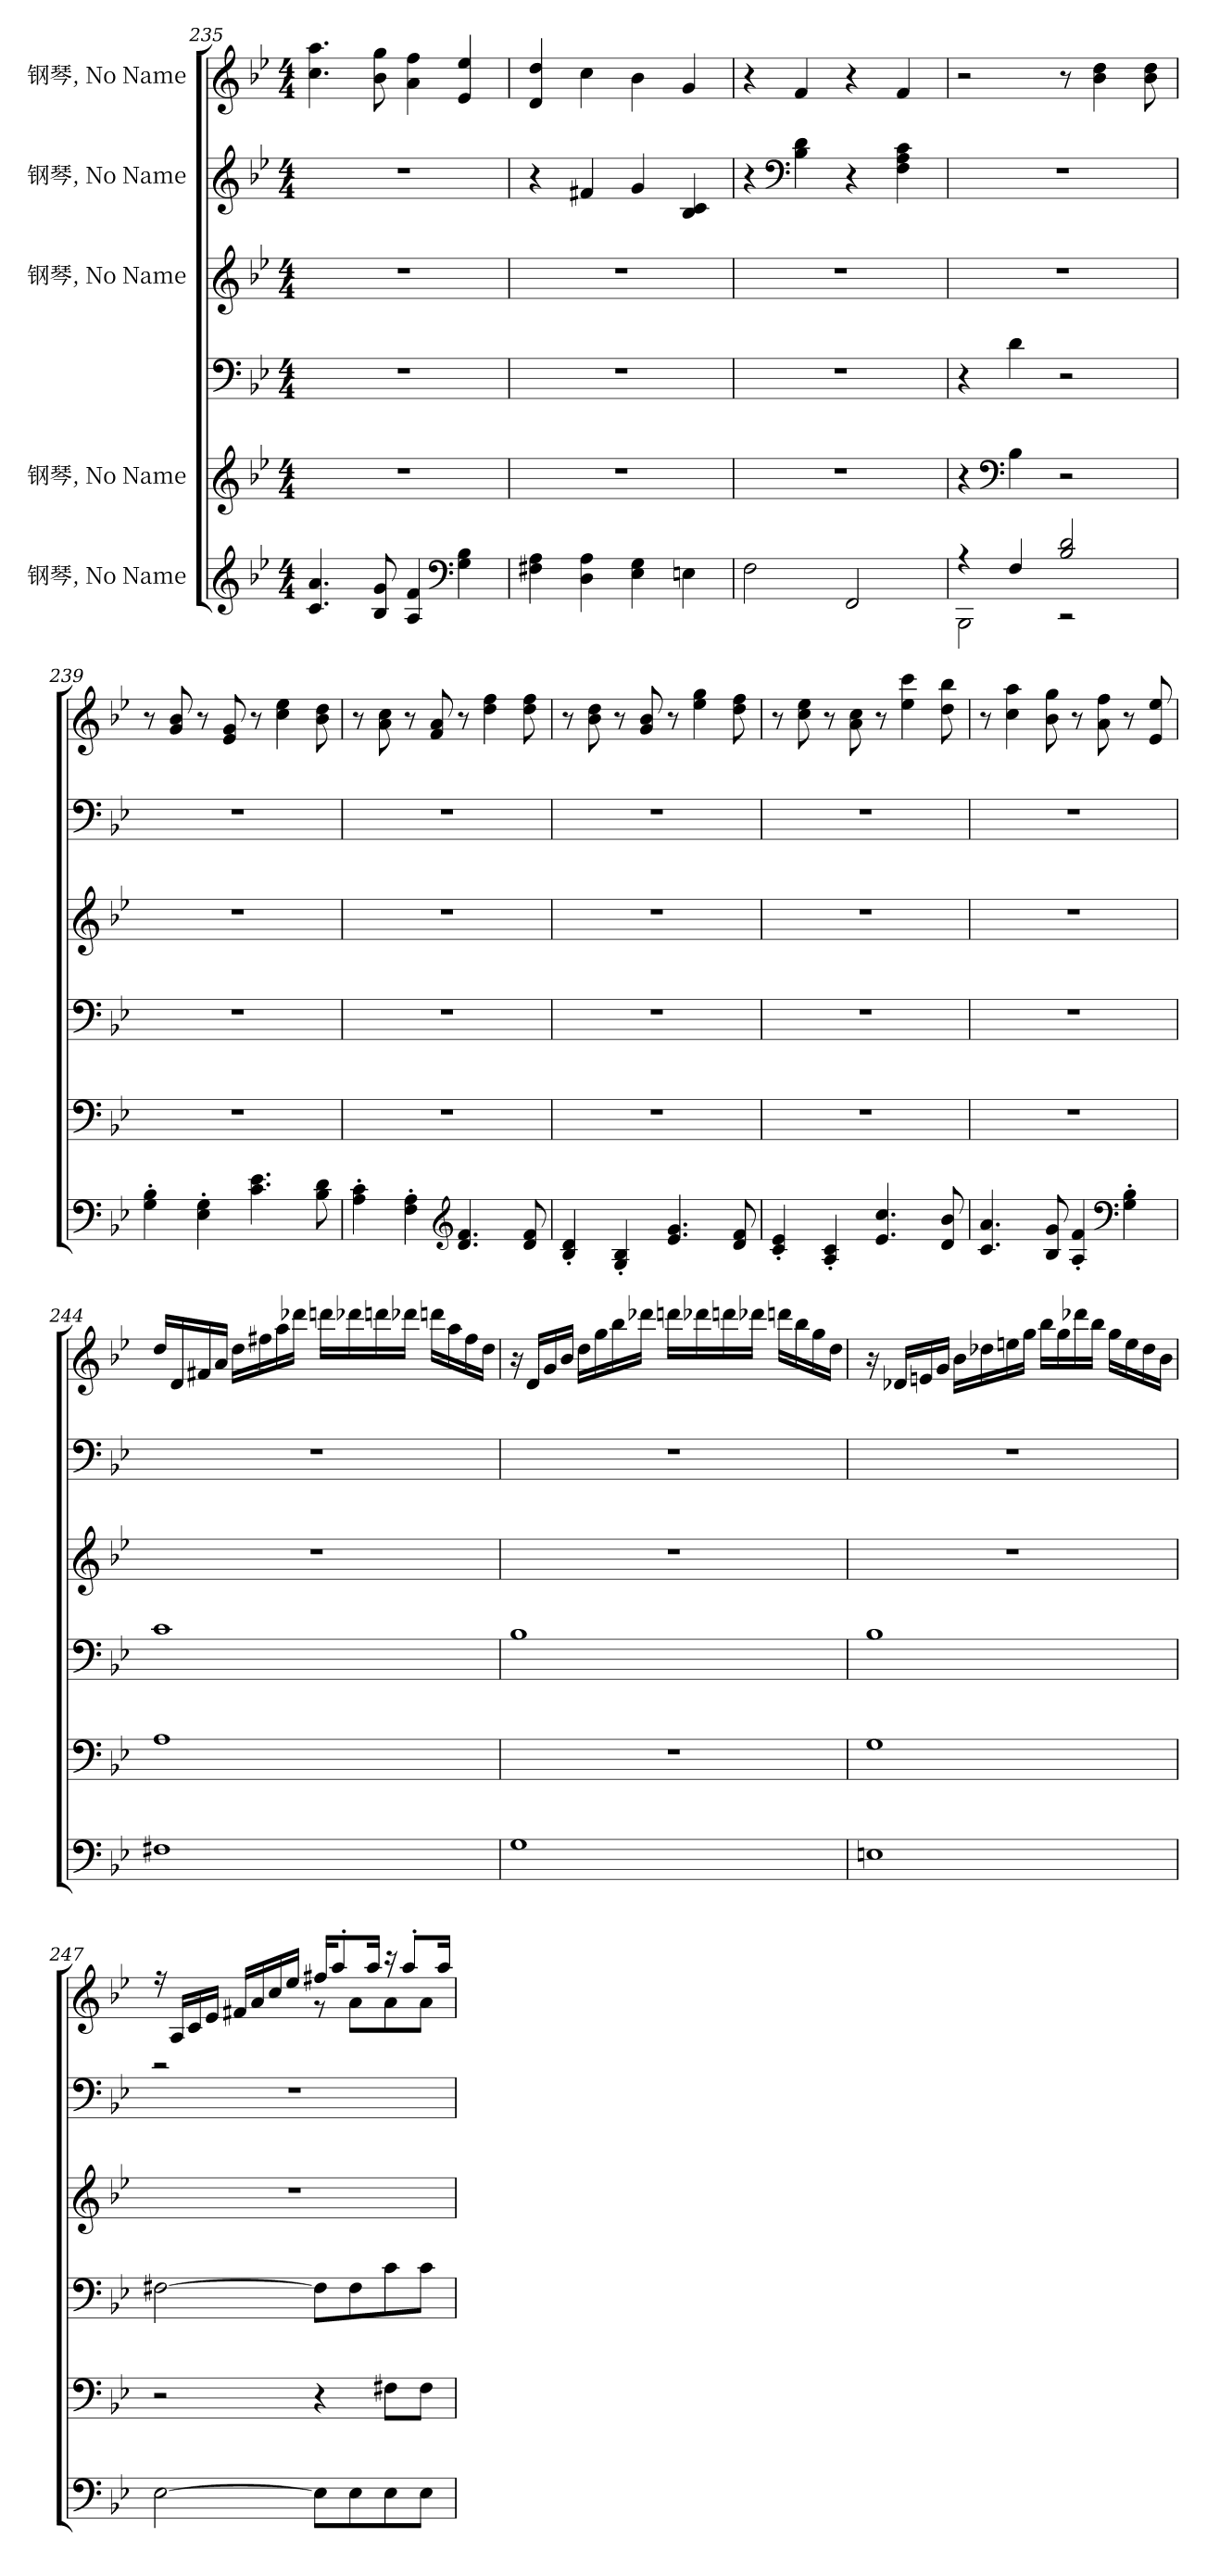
**kern	**kern	**kern	**kern	**kern	**kern
*part5	*part4	*part4	*part3	*part2	*part1
*staff6	*staff5	*staff4	*staff3	*staff2	*staff1
*I"钢琴, No Name	*I"钢琴, No Name	*	*I"钢琴, No Name	*I"钢琴, No Name	*I"钢琴, No Name
*clefG2	*clefG2	*clefF4	*clefG2	*clefG2	*clefG2
*k[b-e-]	*k[b-e-]	*k[b-e-]	*k[b-e-]	*k[b-e-]	*k[b-e-]
*M4/4	*M4/4	*M4/4	*M4/4	*M4/4	*M4/4
*MM143	*MM143	*MM143	*MM143	*MM143	*MM143
=235	=235	=235	=235	=235	=235
4.c/ 4.a/	1r	1r	1r	1r	4.cc\ 4.aa\
8B-/ 8g/	.	.	.	.	8b-\ 8gg\
4A/ 4f/	.	.	.	.	4a\ 4ff\
*clefF4	*	*	*	*	*
4G\ 4B-\	.	.	.	.	4e-/ 4ee-/
=236	=236	=236	=236	=236	=236
4F#X\ 4A\	1r	1r	1r	4r	4d/ 4dd/
4D\ 4A\	.	.	.	4f#X/	4cc\
4E-\ 4G\	.	.	.	4g/	4b-\
4En\	.	.	.	4B-/ 4c/	4g/
=237	=237	=237	=237	=237	=237
2F\	1r	1r	1r	4r	4r
*	*	*	*	*clefF4	*
.	.	.	.	4B-\ 4d\	4f/
2FF/	.	.	.	4r	4r
.	.	.	.	4F\ 4A\ 4c\	4f/
=238	=238	=238	=238	=238	=238
*^	*	*	*	*	*
4r	2BBB-\	4r	4r	1r	1r	2r
*	*	*clefF4	*	*	*	*
4F/	.	4B-\	4d\	.	.	.
*	*	*	*	*	*	*MM145
2B-/ 2d/	2r	2r	2r	.	.	8r
.	.	.	.	.	.	4b-\ 4dd\
.	.	.	.	.	.	8b-\ 8dd\
*v	*v	*	*	*	*	*
!!LO:PB:g=z
=239	=239	=239	=239	=239	=239
4G\' 4B-\'	1r	1r	1r	1r	8r
.	.	.	.	.	8g/ 8b-/
4E-\' 4G\'	.	.	.	.	8r
.	.	.	.	.	8e-/ 8g/
*	*	*	*	*	*MM145
4.c\ 4.e-\	.	.	.	.	8r
.	.	.	.	.	4cc\ 4ee-\
8B-\ 8d\	.	.	.	.	8b-\ 8dd\
=240	=240	=240	=240	=240	=240
4A\' 4c\'	1r	1r	1r	1r	8r
.	.	.	.	.	8a\ 8cc\
4F\' 4A\'	.	.	.	.	8r
.	.	.	.	.	8f/ 8a/
*clefG2	*	*	*	*	*
*	*	*	*	*	*MM145
4.d/ 4.f/	.	.	.	.	8r
.	.	.	.	.	4dd\ 4ff\
8d/ 8f/	.	.	.	.	8dd\ 8ff\
=241	=241	=241	=241	=241	=241
4B-/' 4d/'	1r	1r	1r	1r	8r
.	.	.	.	.	8b-\ 8dd\
4G/' 4B-/'	.	.	.	.	8r
.	.	.	.	.	8g/ 8b-/
*	*	*	*	*	*MM145
4.e-/ 4.g/	.	.	.	.	8r
.	.	.	.	.	4ee-\ 4gg\
8d/ 8f/	.	.	.	.	8dd\ 8ff\
=242	=242	=242	=242	=242	=242
4c/' 4e-/'	1r	1r	1r	1r	8r
.	.	.	.	.	8cc\ 8ee-\
4A/' 4c/'	.	.	.	.	8r
.	.	.	.	.	8a\ 8cc\
*	*	*	*	*	*MM145
4.e-/ 4.cc/	.	.	.	.	8r
.	.	.	.	.	4ee-\ 4ccc\
8d/ 8b-/	.	.	.	.	8dd\ 8bb-\
=243	=243	=243	=243	=243	=243
*	*	*	*	*	*MM145
4.c/ 4.a/	1r	1r	1r	1r	8r
.	.	.	.	.	4cc\ 4aa\
8B-/ 8g/	.	.	.	.	8b-\ 8gg\
4A/' 4f/'	.	.	.	.	8r
.	.	.	.	.	8a\ 8ff\
*clefF4	*	*	*	*	*
4G\' 4B-\'	.	.	.	.	8r
.	.	.	.	.	8e-/ 8ee-/
!!LO:LB:g=z
=244	=244	=244	=244	=244	=244
*	*	*	*	*	*MM145
1F#X	1A	1c	1r	1r	16dd/LL
.	.	.	.	.	16d/
.	.	.	.	.	16f#X/
.	.	.	.	.	16a/JJ
.	.	.	.	.	16dd\LL
.	.	.	.	.	16ff#X\
.	.	.	.	.	16aa\
.	.	.	.	.	16ddd-X\JJ
.	.	.	.	.	16dddn\LL
.	.	.	.	.	16ddd-X\
.	.	.	.	.	16dddn\
.	.	.	.	.	16ddd-X\JJ
.	.	.	.	.	16dddn\LL
.	.	.	.	.	16aa\
.	.	.	.	.	16ff#\
*	*	*	*	*	*MM143
.	.	.	.	.	16dd\JJ
!!LO:PB:g=z
=245	=245	=245	=245	=245	=245
*	*	*	*	*	*MM145
1G	1r	1B-	1r	1r	16r
.	.	.	.	.	16d/LL
.	.	.	.	.	16g/
.	.	.	.	.	16b-/JJ
.	.	.	.	.	16dd\LL
.	.	.	.	.	16gg\
.	.	.	.	.	16bb-\
.	.	.	.	.	16ddd-X\JJ
.	.	.	.	.	16dddn\LL
.	.	.	.	.	16ddd-X\
.	.	.	.	.	16dddn\
.	.	.	.	.	16ddd-X\JJ
.	.	.	.	.	16dddn\LL
.	.	.	.	.	16bb-\
.	.	.	.	.	16gg\
*	*	*	*	*	*MM143
.	.	.	.	.	16dd\JJ
=246	=246	=246	=246	=246	=246
*	*	*	*	*	*MM145
1En	1G	1B-	1r	1r	16r
.	.	.	.	.	16d-X/LL
.	.	.	.	.	16en/
.	.	.	.	.	16g/JJ
.	.	.	.	.	16b-\LL
.	.	.	.	.	16dd-X\
.	.	.	.	.	16een\
.	.	.	.	.	16gg\JJ
.	.	.	.	.	16bb-\LL
.	.	.	.	.	16gg\
.	.	.	.	.	16ddd-X\
.	.	.	.	.	16bb-\JJ
.	.	.	.	.	16gg\LL
.	.	.	.	.	16ee\
*	*	*	*	*	*MM143
.	.	.	.	.	16dd-\
*	*	*	*	*	*MM140
.	.	.	.	.	16b-\JJ
!!LO:LB:g=z
=247	=247	=247	=247	=247	=247
*	*	*	*	*	*MM145
*	*	*	*	*	*^
[2E-\	2r	[2F#X\	1r	1r	16r	2r
.	.	.	.	.	16A/LL	.
.	.	.	.	.	16c/	.
.	.	.	.	.	16e-/JJ	.
.	.	.	.	.	16f#X/LL	.
.	.	.	.	.	16a/	.
.	.	.	.	.	16cc/	.
.	.	.	.	.	16ee-/JJ	.
8E-\L]	4r	8F#\L]	.	.	16ff#X/KL	8r
.	.	.	.	.	8aa'/	.
8E-\	.	8F#\	.	.	.	8a\L
.	.	.	.	.	16aa/Jk	.
8E-\	8F#X\L	8c\	.	.	16r	8a\
.	.	.	.	.	8aa'/L	.
8E-\J	8F#\J	8c\J	.	.	.	8a\J
*	*	*	*	*	*MM143	*
.	.	.	.	.	16aa/Jk	.
*	*	*	*	*	*v	*v
=	=	=	=	=	=
*-	*-	*-	*-	*-	*-
